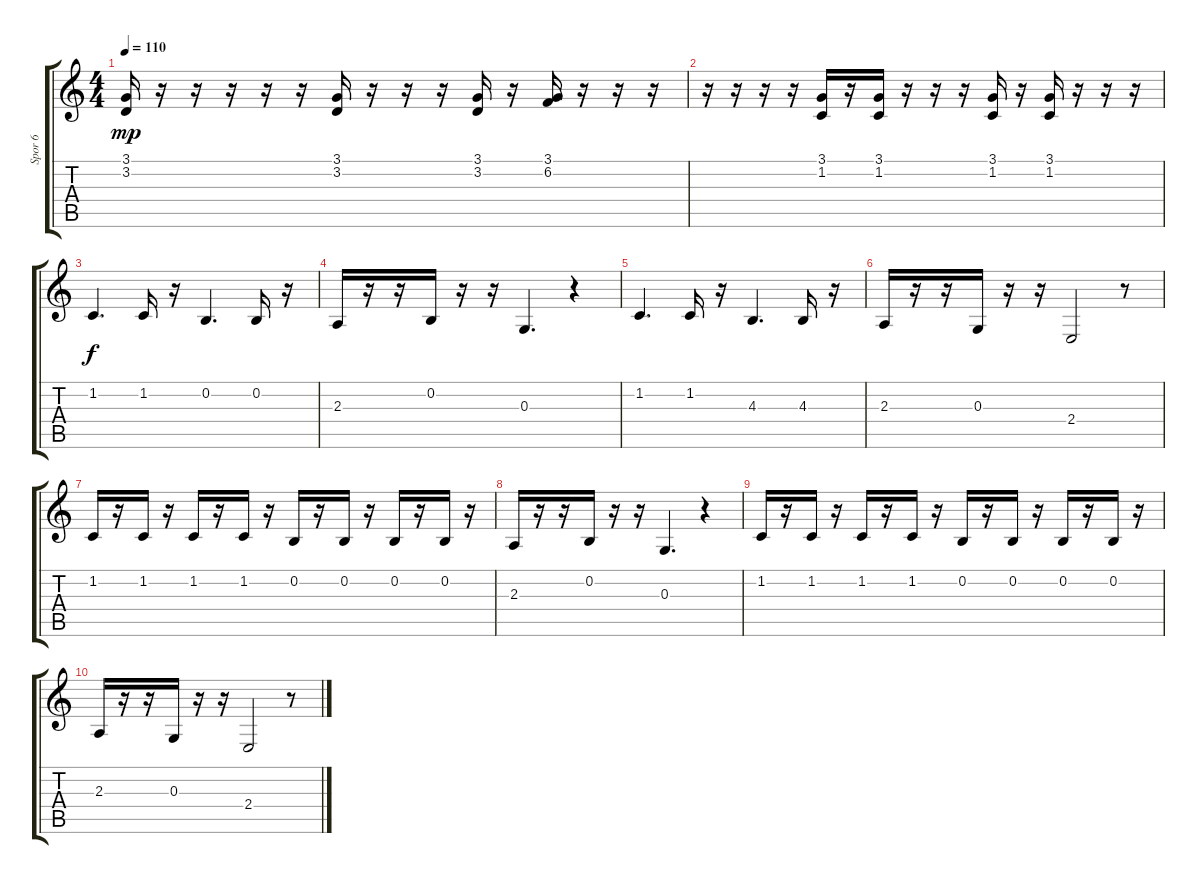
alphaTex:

\track ("Spor 6" "Spor 6") {instrument trombone}
\staff {score tabs}
\tuning (E4 B3 G3 D3 A2 E2) {hide}
\ts (4 4)
\tempo 110
\clef g2
\ks c
(3.1 3.2).16{dy mp} r.16 r.16 r.16 r.16 r.16 (3.1 3.2).16 r.16 r.16 r.16 (3.1 3.2).16 r.16 (3.1 6.2).16 r.16 r.16 r.16 |
r.16 r.16 r.16 r.16 (3.1 1.2).16 r.16 (3.1 1.2).16 r.16 r.16 r.16 (3.1 1.2).16 r.16 (3.1 1.2).16 r.16 r.16 r.16 |
1.2.4{d dy f} 1.2.16 r.16 0.2.4{d} 0.2.16 r.16 |
2.3.16 r.16 r.16 0.2.16 r.16 r.16 0.3.4{d} r.4 |
1.2.4{d} 1.2.16 r.16 4.3.4{d} 4.3.16 r.16 |
2.3.16 r.16 r.16 0.3.16 r.16 r.16 2.4.2 r.8 |
1.2.16 r.16 1.2.16 r.16 1.2.16 r.16 1.2.16 r.16 0.2.16 r.16 0.2.16 r.16 0.2.16 r.16 0.2.16 r.16 |
2.3.16 r.16 r.16 0.2.16 r.16 r.16 0.3.4{d} r.4 |
1.2.16 r.16 1.2.16 r.16 1.2.16 r.16 1.2.16 r.16 0.2.16 r.16 0.2.16 r.16 0.2.16 r.16 0.2.16 r.16 |
2.3.16 r.16 r.16 0.3.16 r.16 r.16 2.4.2 r.8
